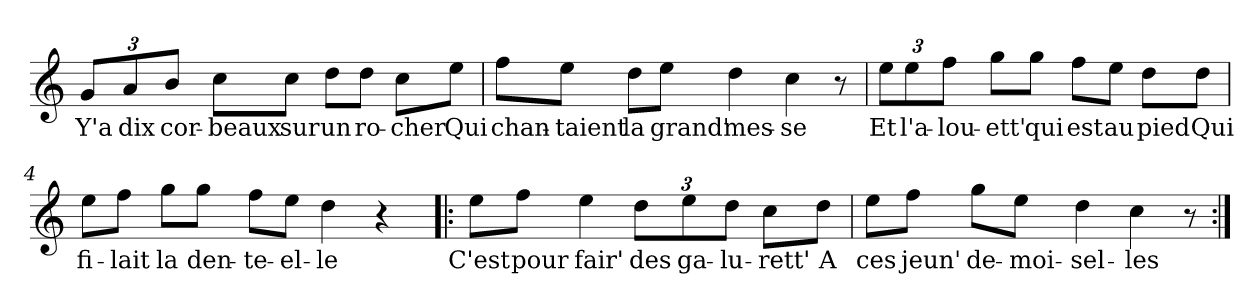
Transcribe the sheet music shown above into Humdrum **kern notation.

**kern	**text
*part1	*part1
*staff1	*staff1
*clefG2	*
*k[]	*
*C:	*
=1	=1
!	!LO:LY:b
12g/L	Y'a
!	!LO:LY:b
12a/	dix
!	!LO:LY:b
12b/J	cor-
!	!LO:LY:b
8cc\L	-beaux
!	!LO:LY:b
8cc\J	sur
!	!LO:LY:b
8dd\L	un
!	!LO:LY:b
8dd\J	ro-
!	!LO:LY:b
8cc\L	-cher
!	!LO:LY:b
8ee\J	Qui
=2	=2
!	!LO:LY:b
8ff\L	chan-
!	!LO:LY:b
8ee\J	-taient
!	!LO:LY:b
8dd\L	la
!	!LO:LY:b
8ee\J	grand'
!	!LO:LY:b
4dd\	mes-
!	!LO:LY:b
4cc\	-se
8r	.
=3	=3
!	!LO:LY:b
12ee\L	Et
!	!LO:LY:b
12ee\	l'a-
!	!LO:LY:b
12ff\J	-lou-
!	!LO:LY:b
8gg\L	-ett'
!	!LO:LY:b
8gg\J	qui
!	!LO:LY:b
8ff\L	est
!	!LO:LY:b
8ee\J	au
!	!LO:LY:b
8dd\L	pied
!	!LO:LY:b
8dd\J	Qui
!!LO:LB:g=z
=4	=4
!	!LO:LY:b
8ee\L	fi-
!	!LO:LY:b
8ff\J	-lait
!	!LO:LY:b
8gg\L	la
!	!LO:LY:b
8gg\J	den-
!	!LO:LY:b
8ff\L	-te-
!	!LO:LY:b
8ee\J	-el-
!	!LO:LY:b
4dd\	-le
4r	.
=5!|:	=5!|:
!	!LO:LY:b
8ee\L	C'est
!	!LO:LY:b
8ff\J	pour
!	!LO:LY:b
4ee\	fair'
!	!LO:LY:b
12dd\L	des
!	!LO:LY:b
12ee\	ga-
!	!LO:LY:b
12dd\J	-lu-
!	!LO:LY:b
8cc\L	-rett'
!	!LO:LY:b
8dd\J	A
=6	=6
!	!LO:LY:b
8ee\L	ces
!	!LO:LY:b
8ff\J	jeun'
!	!LO:LY:b
8gg\L	de-
!	!LO:LY:b
8ee\J	-moi-
!	!LO:LY:b
4dd\	-sel-
!	!LO:LY:b
4cc\	-les
8r	.
=:|!	=:|!
*-	*-
